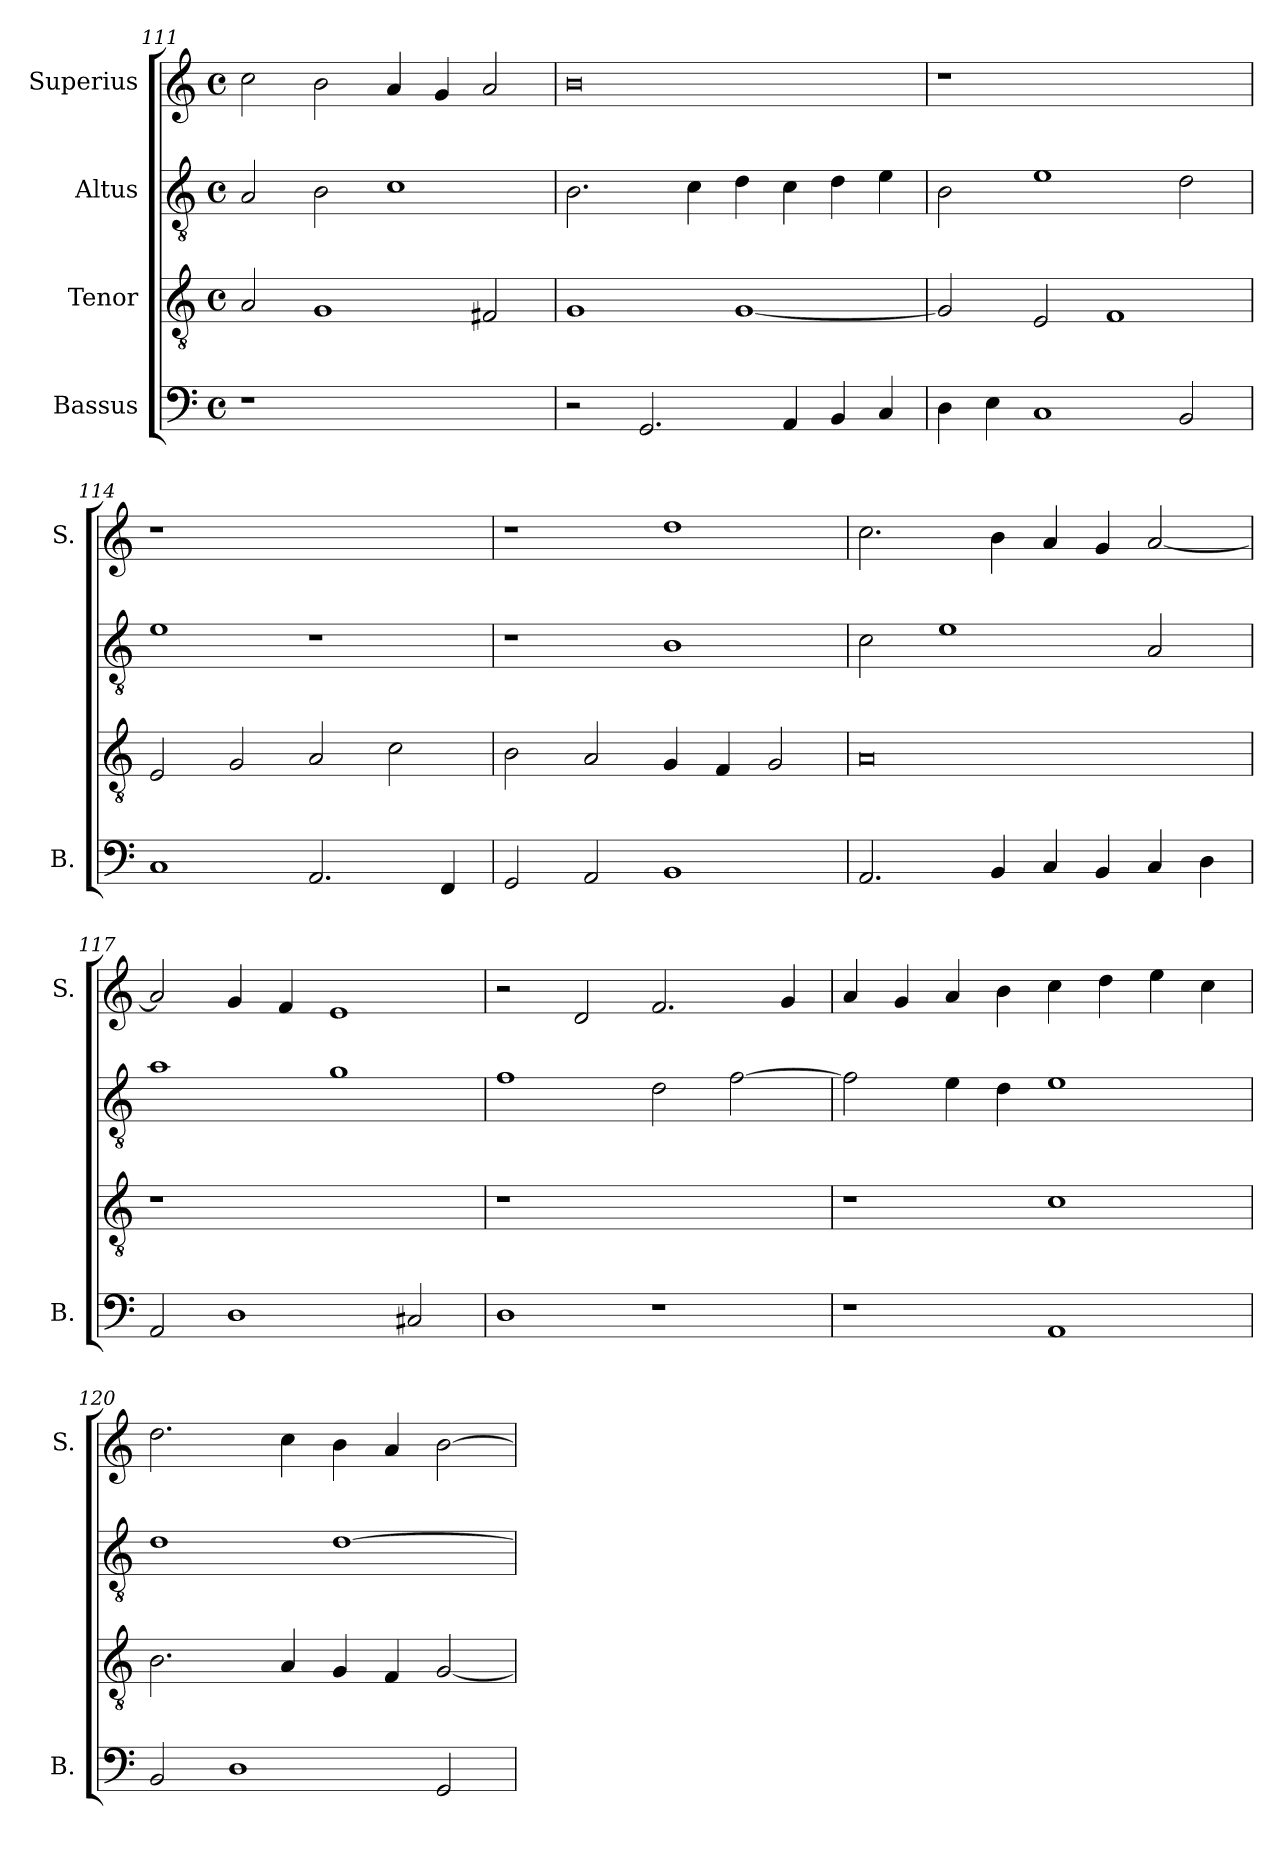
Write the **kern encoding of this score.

**kern	**kern	**kern	**kern
*part4	*part3	*part2	*part1
*staff4	*staff3	*staff2	*staff1
*I"Bassus	*I"Tenor	*I"Altus	*I"Superius
*I'B.	*	*	*I'S.
*clefF4	*clefGv2	*clefGv2	*clefG2
*	*ITrd7c12	*ITrd7c12	*
*k[]	*k[]	*k[]	*k[]
*C:	*C:	*C:	*C:
*M4/4	*M4/4	*M4/4	*M4/4
*met(c)	*met(c)	*met(c)	*met(c)
=111	=111	=111	=111
!LO:N:vis=1	!	!	!
1r	2AAi/	2AAi/	2cci\
.	1GGi	2BBi\	2bi\
1ryy	.	1Ci	4ai/
.	.	.	4gi/
.	2FF#Xi/	.	2ai/
=112	=112	=112	=112
2r	1GGi	2.BBi\	0bi
2.GGi/	.	.	.
.	.	4Ci\	.
.	[<1GGi	4Di\	.
4AAi/	.	4Ci\	.
4BBi/	.	4Di\	.
4Ci/	.	4Ei\	.
!!LO:LB:g=z
=113	=113	=113	=113
!	!	!	!LO:N:vis=1
4Di\	2GGi/]	2BBi\	1r
4Ei\	.	.	.
1Ci	2EEi/	1Ei	.
.	1FFi	.	1ryy
2BBi/	.	2Di\	.
=114	=114	=114	=114
!	!	!	!LO:N:vis=1
1Ci	2EEi/	1Ei	1r
.	2GGi/	.	.
2.AAi/	2AAi/	1r	1ryy
.	2Ci\	.	.
4FFi/	.	.	.
=115	=115	=115	=115
2GGi/	2BBi\	1r	1r
2AAi/	2AAi/	.	.
1BBi	4GGi/	1BBi	1ddi
.	4FFi/	.	.
.	2GGi/	.	.
=116	=116	=116	=116
2.AAi/	0AAi	2Ci\	2.cci\
.	.	1Ei	.
4BBi/	.	.	4bi\
4Ci/	.	.	4ai/
4BBi/	.	.	4gi/
4Ci/	.	2AAi/	[<2ai/
4Di\	.	.	.
=117	=117	=117	=117
!	!LO:N:vis=1	!	!
2AAi/	1r	1Ai	2ai/]
1Di	.	.	4gi/
.	.	.	4fi/
.	1ryy	1Gi	1ei
2C#Xi/	.	.	.
!!LO:LB:g=z
=118	=118	=118	=118
!	!LO:N:vis=1	!	!
1Di	1r	1Fi	2r
.	.	.	2di/
1r	1ryy	2Di\	2.fi/
.	.	[>2Fi\	.
.	.	.	4gi/
=119	=119	=119	=119
1r	1r	2Fi\]	4ai/
.	.	.	4gi/
.	.	4Ei\	4ai/
.	.	4Di\	4bi\
1AAi	1Ci	1Ei	4cci\
.	.	.	4ddi\
.	.	.	4eei\
.	.	.	4cci\
=120	=120	=120	=120
2BBi/	2.BBi\	1Di	2.ddi\
1Di	.	.	.
.	4AAi/	.	4cci\
.	4GGi/	[>1Di	4bi\
.	4FFi/	.	4ai/
2GGi/	[<2GGi/	.	[>2bi\
=	=	=	=
*-	*-	*-	*-
